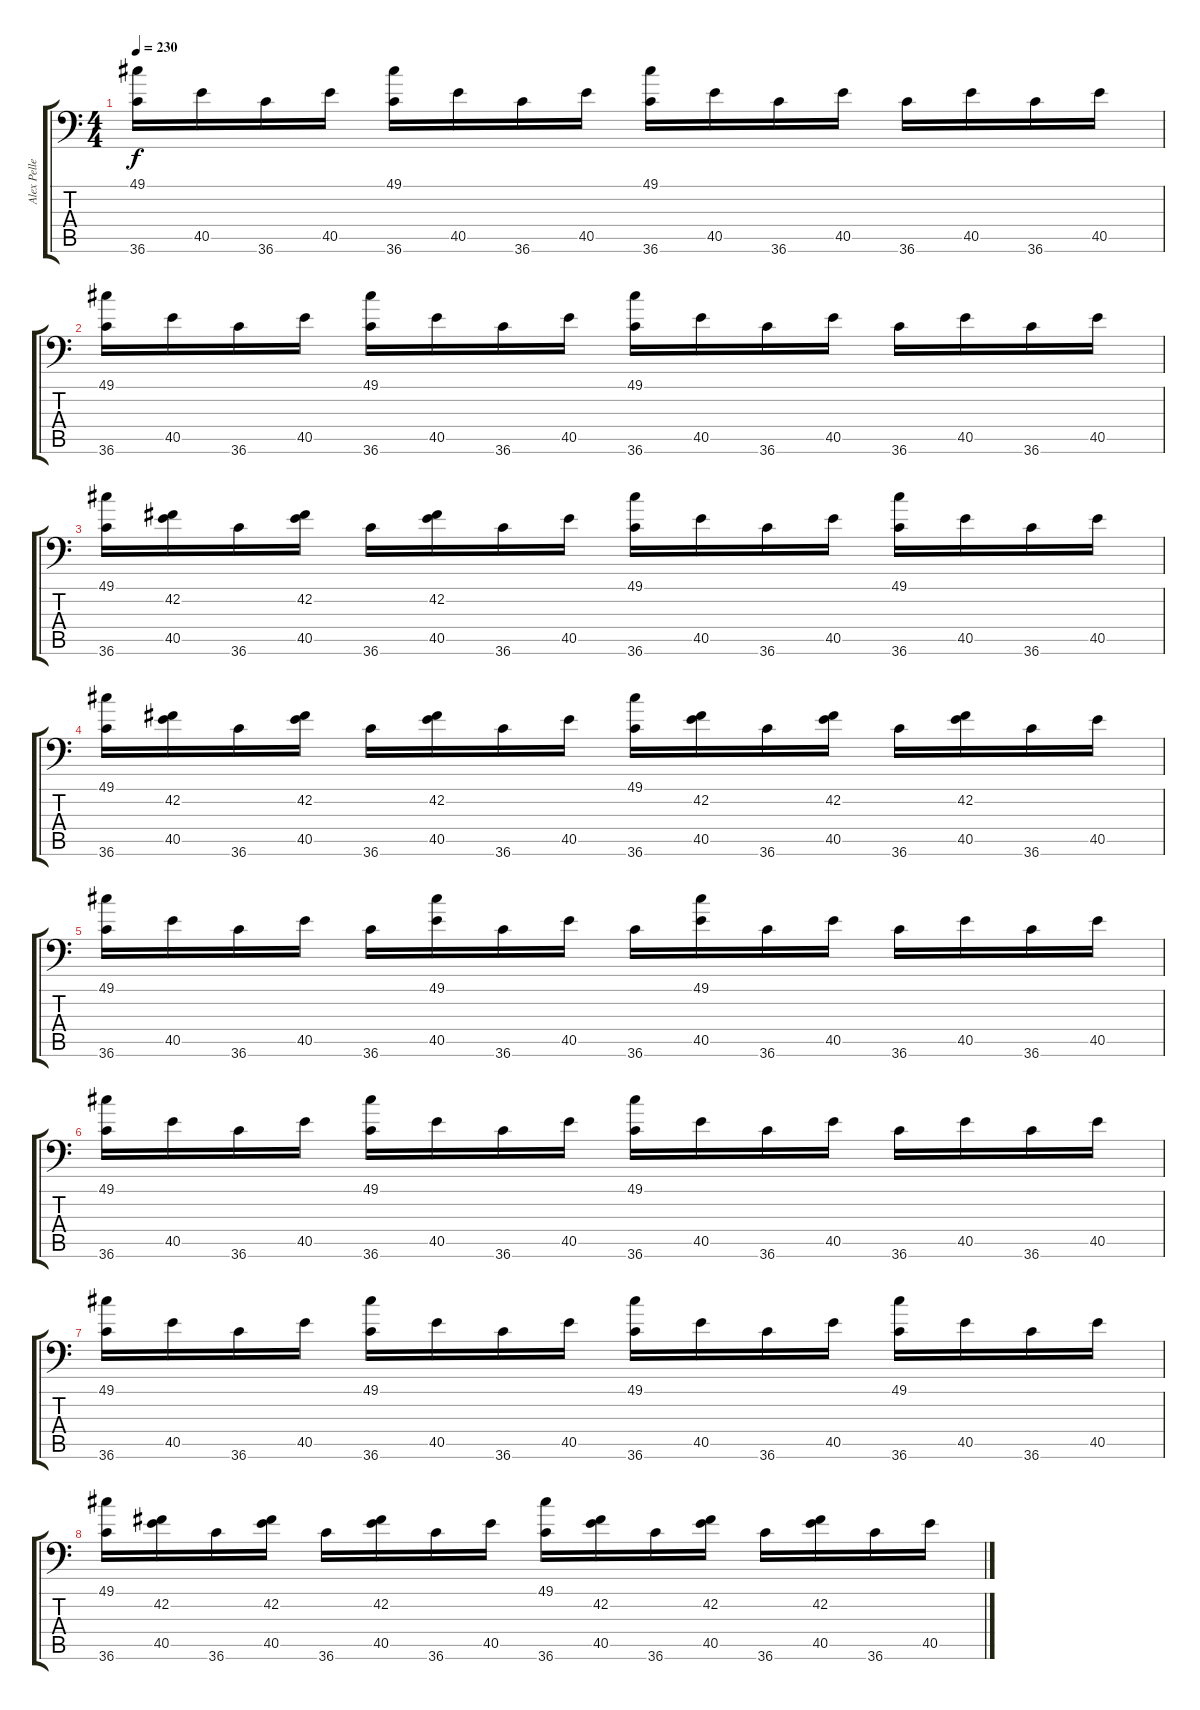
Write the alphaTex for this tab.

\track ("Alex Pelletier" "Alex Pelle") {instrument acousticgrandpiano}
\staff {score tabs}
\tuning (C-1 C-1 C-1 C-1 C-1 C-1) {hide}
\ts (4 4)
\tempo 230
\clef f4
\ks c
(49.1 36.6).16{dy f} 40.5.16 36.6.16 40.5.16 (49.1 36.6).16 40.5.16 36.6.16 40.5.16 (49.1 36.6).16 40.5.16 36.6.16 40.5.16 36.6.16 40.5.16 36.6.16 40.5.16 |
(49.1 36.6).16 40.5.16 36.6.16 40.5.16 (49.1 36.6).16 40.5.16 36.6.16 40.5.16 (49.1 36.6).16 40.5.16 36.6.16 40.5.16 36.6.16 40.5.16 36.6.16 40.5.16 |
(49.1 36.6).16 (42.2 40.5).16 36.6.16 (42.2 40.5).16 36.6.16 (42.2 40.5).16 36.6.16 40.5.16 (49.1 36.6).16 40.5.16 36.6.16 40.5.16 (49.1 36.6).16 40.5.16 36.6.16 40.5.16 |
(49.1 36.6).16 (42.2 40.5).16 36.6.16 (42.2 40.5).16 36.6.16 (42.2 40.5).16 36.6.16 40.5.16 (49.1 36.6).16 (42.2 40.5).16 36.6.16 (42.2 40.5).16 36.6.16 (42.2 40.5).16 36.6.16 40.5.16 |
(49.1 36.6).16 40.5.16 36.6.16 40.5.16 36.6.16 (49.1 40.5).16 36.6.16 40.5.16 36.6.16 (49.1 40.5).16 36.6.16 40.5.16 36.6.16 40.5.16 36.6.16 40.5.16 |
(49.1 36.6).16 40.5.16 36.6.16 40.5.16 (49.1 36.6).16 40.5.16 36.6.16 40.5.16 (49.1 36.6).16 40.5.16 36.6.16 40.5.16 36.6.16 40.5.16 36.6.16 40.5.16 |
(49.1 36.6).16 40.5.16 36.6.16 40.5.16 (49.1 36.6).16 40.5.16 36.6.16 40.5.16 (49.1 36.6).16 40.5.16 36.6.16 40.5.16 (49.1 36.6).16 40.5.16 36.6.16 40.5.16 |
(49.1 36.6).16 (42.2 40.5).16 36.6.16 (42.2 40.5).16 36.6.16 (42.2 40.5).16 36.6.16 40.5.16 (49.1 36.6).16 (42.2 40.5).16 36.6.16 (42.2 40.5).16 36.6.16 (42.2 40.5).16 36.6.16 40.5.16
